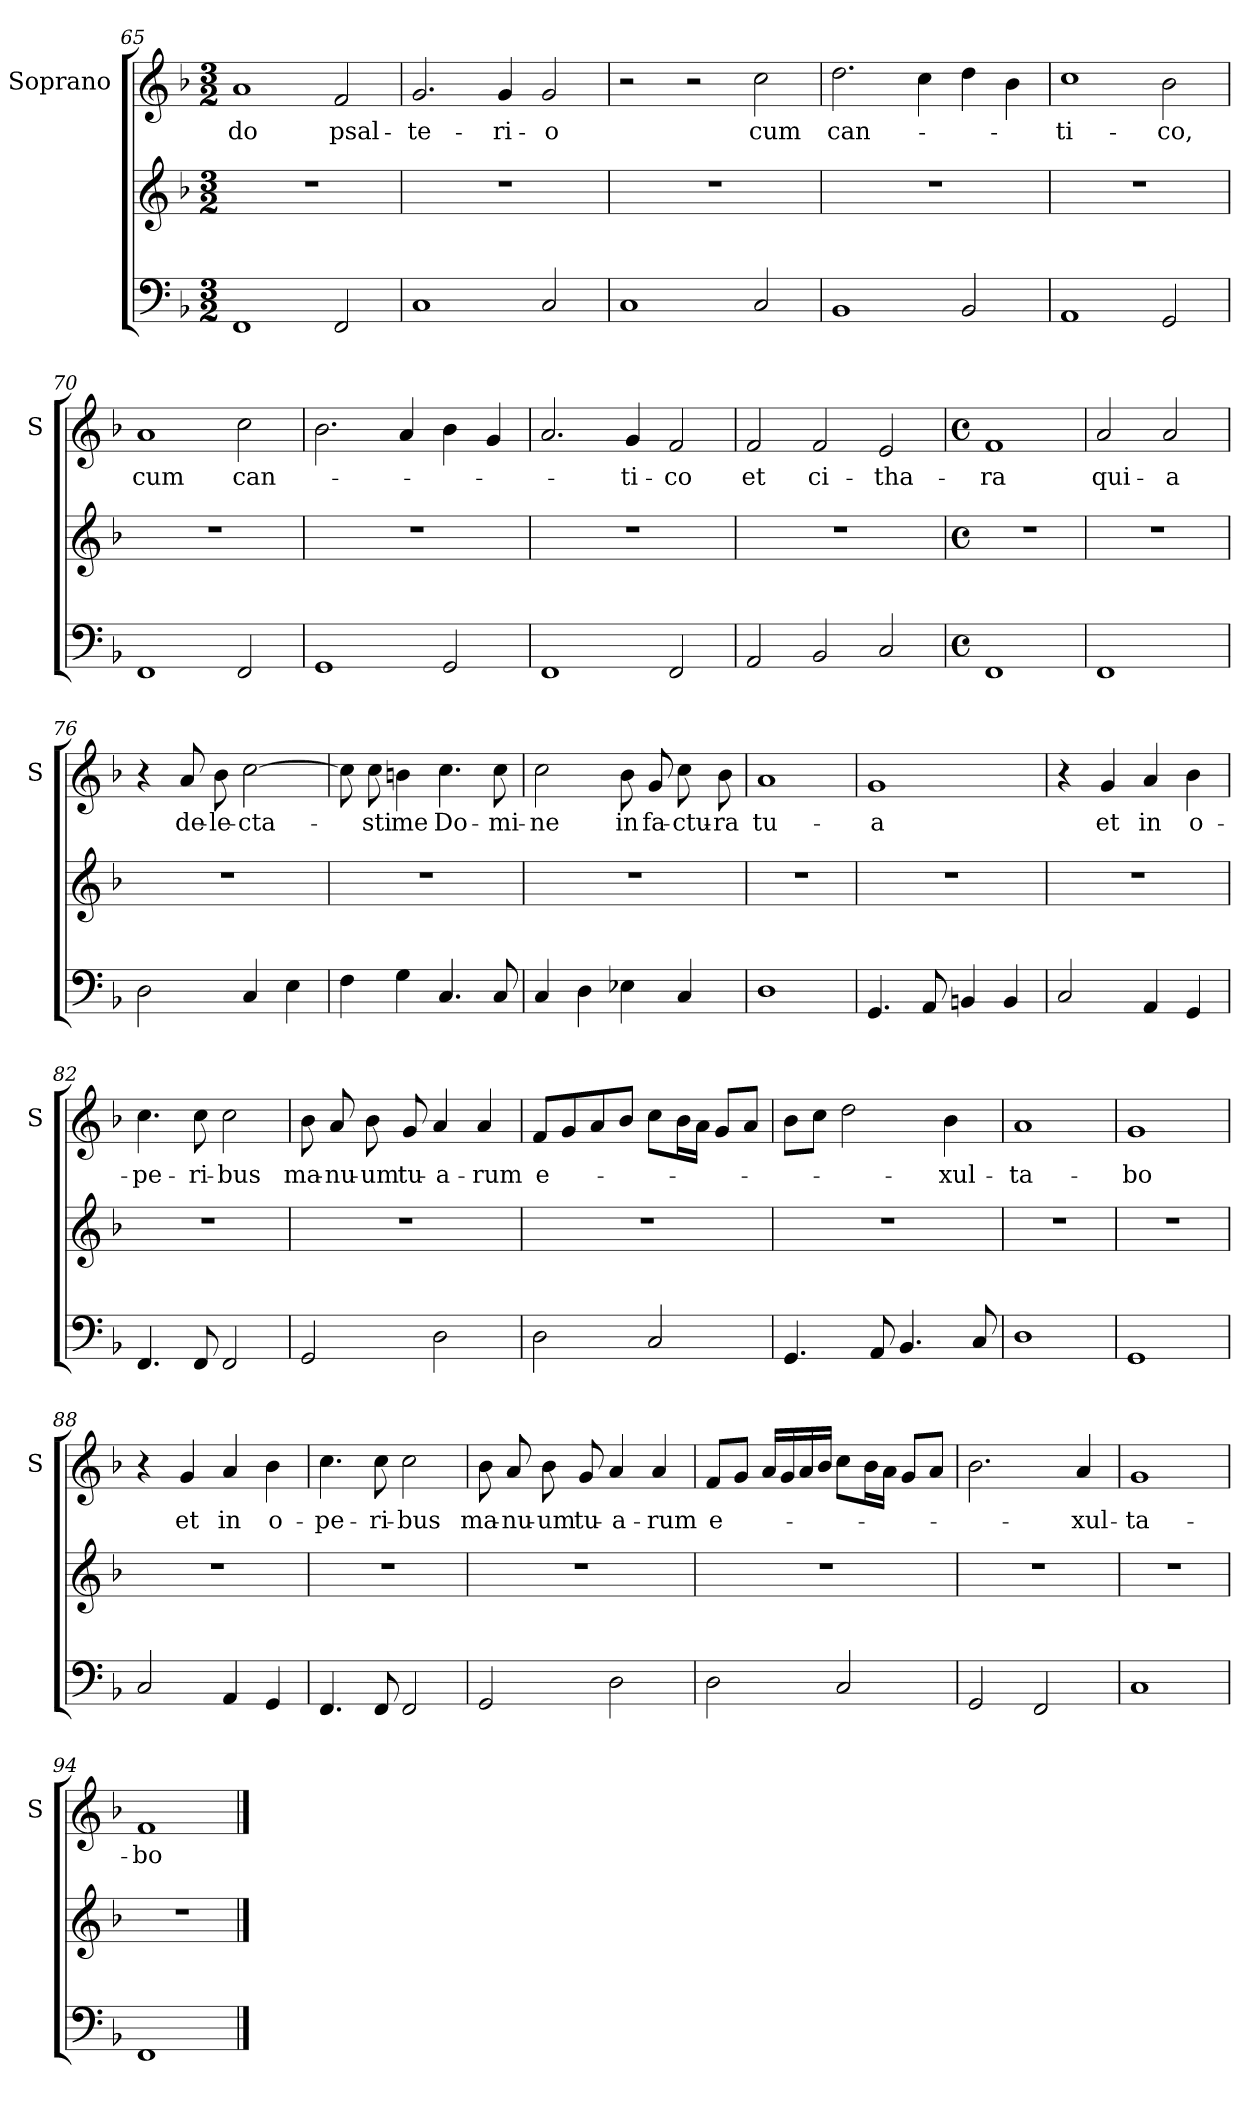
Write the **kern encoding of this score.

**kern	**kern	**kern	**text
*part2	*part2	*part1	*part1
*staff3	*staff2	*staff1	*staff1
*	*	*I"Soprano	*
*	*	*I'S	*
*clefF4	*clefG2	*clefG2	*
*k[b-]	*k[b-]	*k[b-]	*
*F:	*F:	*F:	*
*M3/2	*M3/2	*M3/2	*
=65	=65	=65	=65
!	!	!	!LO:LY:b
1FF	1.r	1a	-do
!	!	!	!LO:LY:b
2FF/	.	2f/	psal-
=66	=66	=66	=66
!	!	!	!LO:LY:b
1C	1.r	2.g/	-te-
!	!	!	!LO:LY:b
.	.	4g/	-ri-
!	!	!	!LO:LY:b
2C/	.	2g/	-o
=67	=67	=67	=67
1C	1.r	2r	.
.	.	2r	.
!	!	!	!LO:LY:b
2C/	.	2cc\	cum
=68	=68	=68	=68
!	!	!	!LO:LY:b
1BB-	1.r	2.dd\	can-
.	.	4cc\	.
2BB-/	.	4dd\	.
.	.	4b-\	.
!!LO:LB:g=z
=69	=69	=69	=69
!	!	!	!LO:LY:b
1AA	1.r	1cc	-ti-
!	!	!	!LO:LY:b
2GG/	.	2b-\	-co,
=70	=70	=70	=70
!	!	!	!LO:LY:b
1FF	1.r	1a	cum
!	!	!	!LO:LY:b
2FF/	.	2cc\	can-
=71	=71	=71	=71
1GG	1.r	2.b-\	.
.	.	4a/	.
2GG/	.	4b-\	.
.	.	4g/	.
=72	=72	=72	=72
1FF	1.r	2.a/	.
!	!	!	!LO:LY:b
.	.	4g/	-ti-
!	!	!	!LO:LY:b
2FF/	.	2f/	-co
=73	=73	=73	=73
!	!	!	!LO:LY:b
2AA/	1.r	2f/	et
!	!	!	!LO:LY:b
2BB-/	.	2f/	ci-
!	!	!	!LO:LY:b
2C/	.	2e/	-tha-
=74	=74	=74	=74
*M4/4	*M4/4	*M4/4	*
*met(c)	*met(c)	*met(c)	*
!	!	!	!LO:LY:b
1FF	1r	1f	-ra
!!LO:LB:g=z
=75	=75	=75	=75
!	!	!	!LO:LY:b
1FF	1r	2a/	qui-
!	!	!	!LO:LY:b
.	.	2a/	-a
=76	=76	=76	=76
2D\	1r	4r	.
!	!	!	!LO:LY:b
.	.	8a/	de-
!	!	!	!LO:LY:b
.	.	8b-\	-le-
!	!	!	!LO:LY:b
4C/	.	[2cc\	-cta-
4E\	.	.	.
=77	=77	=77	=77
4F\	1r	8cc\]	.
!	!	!	!LO:LY:b
.	.	8cc\	-sti
!	!	!	!LO:LY:b
4G\	.	4bn\	me
!	!	!	!LO:LY:b
4.C/	.	4.cc\	Do-
!	!	!	!LO:LY:b
8C/	.	8cc\	-mi-
=78	=78	=78	=78
!	!	!	!LO:LY:b
4C/	1r	2cc\	-ne
4D\	.	.	.
!	!	!	!LO:LY:b
4E-X\	.	8b-\	in
!	!	!	!LO:LY:b
.	.	8g/	fa-
!	!	!	!LO:LY:b
4C/	.	8cc\	-ctu-
!	!	!	!LO:LY:b
.	.	8b-\	-ra
=79	=79	=79	=79
!	!	!	!LO:LY:b
1D	1r	1a	tu-
!!LO:LB:g=z
=80	=80	=80	=80
!	!	!	!LO:LY:b
4.GG/	1r	1g	-a
8AA/	.	.	.
4BBn/	.	.	.
4BB/	.	.	.
=81	=81	=81	=81
2C/	1r	4r	.
!	!	!	!LO:LY:b
.	.	4g/	et
!	!	!	!LO:LY:b
4AA/	.	4a/	in
!	!	!	!LO:LY:b
4GG/	.	4b-\	o-
=82	=82	=82	=82
!	!	!	!LO:LY:b
4.FF/	1r	4.cc\	-pe-
!	!	!	!LO:LY:b
8FF/	.	8cc\	-ri-
!	!	!	!LO:LY:b
2FF/	.	2cc\	-bus
=83	=83	=83	=83
!	!	!	!LO:LY:b
2GG/	1r	8b-\	ma-
!	!	!	!LO:LY:b
.	.	8a/	-nu-
!	!	!	!LO:LY:b
.	.	8b-\	-um
!	!	!	!LO:LY:b
.	.	8g/	tu-
!	!	!	!LO:LY:b
2D\	.	4a/	-a-
!	!	!	!LO:LY:b
.	.	4a/	-rum
=84	=84	=84	=84
!	!	!	!LO:LY:b
2D\	1r	8f/L	e-
.	.	8g/	.
.	.	8a/	.
.	.	8b-/J	.
2C/	.	8cc\L	.
.	.	16b-\L	.
.	.	16a\JJ	.
.	.	8g/L	.
.	.	8a/J	.
!!LO:PB:g=z
=85	=85	=85	=85
4.GG/	1r	8b-\L	.
.	.	8cc\J	.
.	.	2dd\	.
8AA/	.	.	.
4.BB-/	.	.	.
!	!	!	!LO:LY:b
.	.	4b-\	-xul-
8C/	.	.	.
=86	=86	=86	=86
!	!	!	!LO:LY:b
1D	1r	1a	-ta-
=87	=87	=87	=87
!	!	!	!LO:LY:b
1GG	1r	1g	-bo
=88	=88	=88	=88
2C/	1r	4r	.
!	!	!	!LO:LY:b
.	.	4g/	et
!	!	!	!LO:LY:b
4AA/	.	4a/	in
!	!	!	!LO:LY:b
4GG/	.	4b-\	o-
=89	=89	=89	=89
!	!	!	!LO:LY:b
4.FF/	1r	4.cc\	-pe-
!	!	!	!LO:LY:b
8FF/	.	8cc\	-ri-
!	!	!	!LO:LY:b
2FF/	.	2cc\	-bus
!!LO:LB:g=z
=90	=90	=90	=90
!	!	!	!LO:LY:b
2GG/	1r	8b-\	ma-
!	!	!	!LO:LY:b
.	.	8a/	-nu-
!	!	!	!LO:LY:b
.	.	8b-\	-um
!	!	!	!LO:LY:b
.	.	8g/	tu-
!	!	!	!LO:LY:b
2D\	.	4a/	-a-
!	!	!	!LO:LY:b
.	.	4a/	-rum
=91	=91	=91	=91
!	!	!	!LO:LY:b
2D\	1r	8f/L	e-
.	.	8g/J	.
.	.	16a/LL	.
.	.	16g/	.
.	.	16a/	.
.	.	16b-/JJ	.
2C/	.	8cc\L	.
.	.	16b-\L	.
.	.	16a\JJ	.
.	.	8g/L	.
.	.	8a/J	.
=92	=92	=92	=92
2GG/	1r	2.b-\	.
2FF/	.	.	.
!	!	!	!LO:LY:b
.	.	4a/	-xul-
=93	=93	=93	=93
!	!	!	!LO:LY:b
1C	1r	1g	-ta-
=94	=94	=94	=94
!	!	!	!LO:LY:b
1FF	1r	1f	-bo
==	==	==	==
*-	*-	*-	*-
